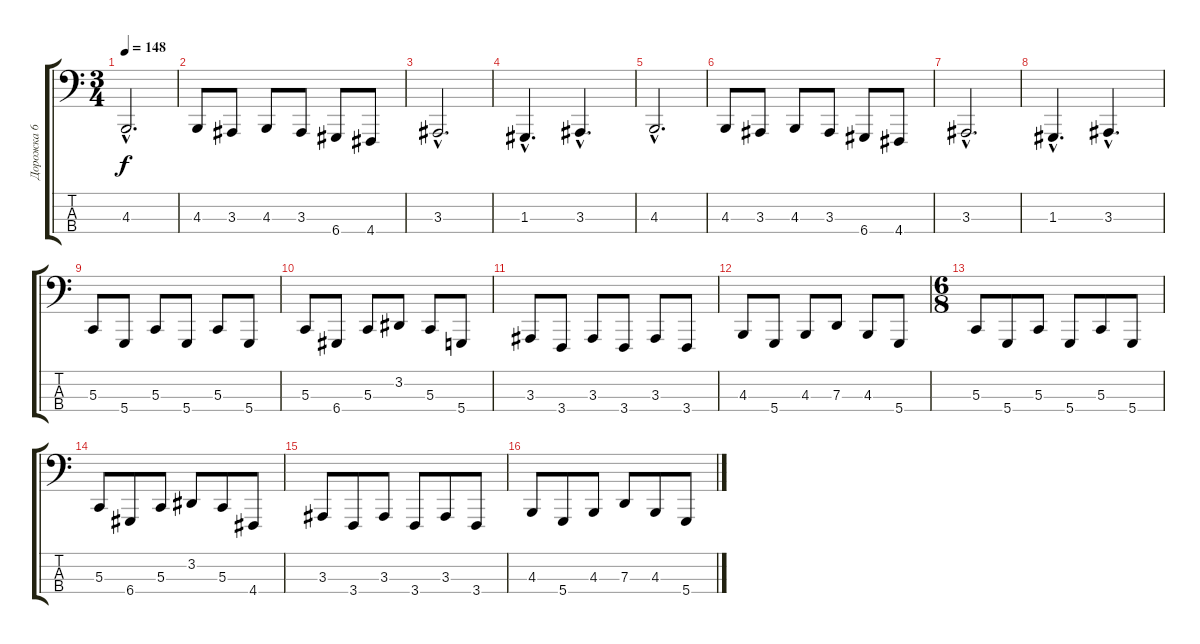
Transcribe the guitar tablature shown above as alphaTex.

\track ("Дорожка 6" "Дорожка 6") {instrument lead8bassandlead}
\staff {score tabs}
\tuning (F2 C2 G1 D1) {hide}
\ts (3 4)
\tempo 148
\clef f4
\ks c
4.3{hac}.2{d dy f} |
4.3.8 3.3.8 4.3.8 3.3.8 6.4.8 4.4.8 |
3.3{hac}.2{d} |
1.3{hac}.4{d} 3.3{hac}.4{d} |
4.3{hac}.2{d} |
4.3.8 3.3.8 4.3.8 3.3.8 6.4.8 4.4.8 |
3.3{hac}.2{d} |
1.3{hac}.4{d} 3.3{hac}.4{d} |
5.3.8 5.4.8 5.3.8 5.4.8 5.3.8 5.4.8 |
5.3.8 6.4.8 5.3.8 3.2.8 5.3.8 5.4.8 |
3.3.8 3.4.8 3.3.8 3.4.8 3.3.8 3.4.8 |
4.3.8 5.4.8 4.3.8 7.3.8 4.3.8 5.4.8 |
\ts (6 8)
5.3.8 5.4.8 5.3.8 5.4.8 5.3.8 5.4.8 |
5.3.8 6.4.8 5.3.8 3.2.8 5.3.8 4.4.8 |
3.3.8 3.4.8 3.3.8 3.4.8 3.3.8 3.4.8 |
4.3.8 5.4.8 4.3.8 7.3.8 4.3.8 5.4.8
